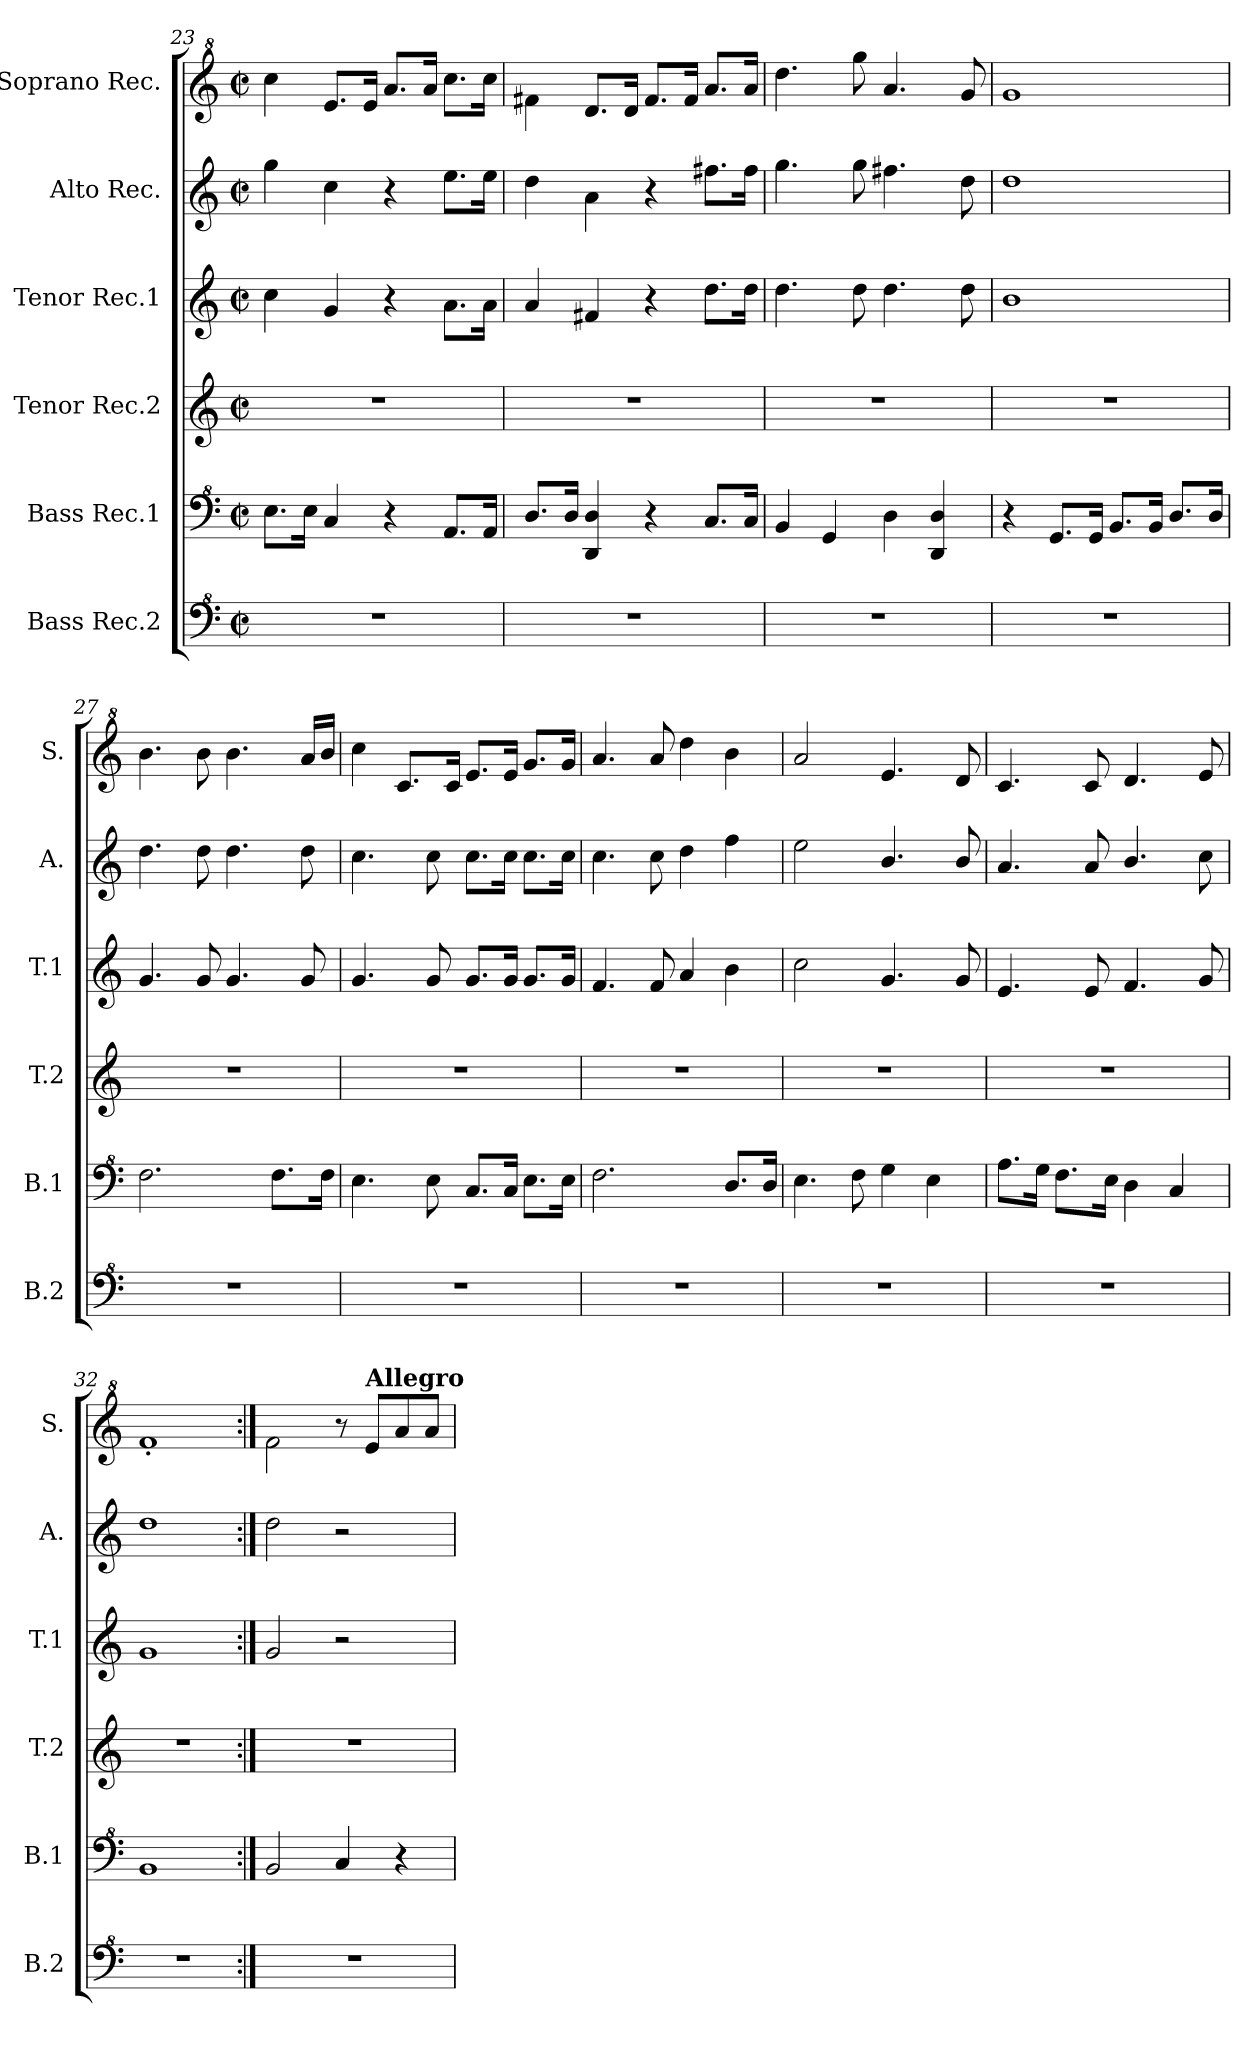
**kern	**kern	**kern	**kern	**kern	**kern
*part6	*part5	*part4	*part3	*part2	*part1
*staff6	*staff5	*staff4	*staff3	*staff2	*staff1
*I"Bass Rec.2	*I"Bass Rec.1	*I"Tenor Rec.2	*I"Tenor Rec.1	*I"Alto Rec.	*I"Soprano Rec.
*I'B.2	*I'B.1	*I'T.2	*I'T.1	*I'A.	*I'S.
*clefF^4	*clefF^4	*clefG2	*clefG2	*clefG2	*clefG^2
*k[]	*k[]	*k[]	*k[]	*k[]	*k[]
*M2/2	*M2/2	*M2/2	*M2/2	*M2/2	*M2/2
*met(c|)	*met(c|)	*met(c|)	*met(c|)	*met(c|)	*met(c|)
=23	=23	=23	=23	=23	=23
1r	8.e\L	1r	4cc\	4gg\	4ccc\
.	16e\Jk	.	.	.	.
.	4c/	.	4g/	4cc\	8.ee/L
.	.	.	.	.	16ee/Jk
.	4r	.	4r	4r	8.aa/L
.	.	.	.	.	16aa/Jk
.	8.A/L	.	8.a\L	8.ee\L	8.ccc\L
.	16A/Jk	.	16a\Jk	16ee\Jk	16ccc\Jk
=24	=24	=24	=24	=24	=24
1r	8.d/L	1r	4a/	4dd\	4ff#X\
.	16d/Jk	.	.	.	.
.	4D/ 4d/	.	4f#X/	4a\	8.dd/L
.	.	.	.	.	16dd/Jk
.	4r	.	4r	4r	8.ff#/L
.	.	.	.	.	16ff#/Jk
.	8.c/L	.	8.dd\L	8.ff#X\L	8.aa/L
.	16c/Jk	.	16dd\Jk	16ff#\Jk	16aa/Jk
=25	=25	=25	=25	=25	=25
1r	4B/	1r	4.dd\	4.gg\	4.ddd\
.	4G/	.	.	.	.
.	.	.	8dd\	8gg\	8ggg\
.	4d\	.	4.dd\	4.ff#X\	4.aa/
.	4D/ 4d/	.	.	.	.
.	.	.	8dd\	8dd\	8gg/
!!LO:LB:g=z
=26	=26	=26	=26	=26	=26
1r	4r	1r	1b	1dd	1gg
.	8.G/L	.	.	.	.
.	16G/Jk	.	.	.	.
.	8.B/L	.	.	.	.
.	16B/Jk	.	.	.	.
.	8.d/L	.	.	.	.
.	16d/Jk	.	.	.	.
=27	=27	=27	=27	=27	=27
1r	2.f\	1r	4.g/	4.dd\	4.bb\
.	.	.	8g/	8dd\	8bb\
.	.	.	4.g/	4.dd\	4.bb\
.	8.f\L	.	.	.	.
.	.	.	8g/	8dd\	16aa/LL
.	16f\Jk	.	.	.	16bb/JJ
=28	=28	=28	=28	=28	=28
1r	4.e\	1r	4.g/	4.cc\	4ccc\
.	.	.	.	.	8.cc/L
.	8e\	.	8g/	8cc\	.
.	.	.	.	.	16cc/Jk
.	8.c/L	.	8.g/L	8.cc\L	8.ee/L
.	16c/Jk	.	16g/Jk	16cc\Jk	16ee/Jk
.	8.e\L	.	8.g/L	8.cc\L	8.gg/L
.	16e\Jk	.	16g/Jk	16cc\Jk	16gg/Jk
=29	=29	=29	=29	=29	=29
1r	2.f\	1r	4.f/	4.cc\	4.aa/
.	.	.	8f/	8cc\	8aa/
.	.	.	4a/	4dd\	4ddd\
.	8.d/L	.	4b\	4ff\	4bb\
.	16d/Jk	.	.	.	.
=30	=30	=30	=30	=30	=30
1r	4.e\	1r	2cc\	2ee\	2aa/
.	8f\	.	.	.	.
.	4g\	.	4.g/	4.b/	4.ee/
.	4e\	.	.	.	.
.	.	.	8g/	8b/	8dd/
=31	=31	=31	=31	=31	=31
1r	8.a\L	1r	4.e/	4.a/	4.cc/
.	16g\Jk	.	.	.	.
.	8.f\L	.	.	.	.
.	.	.	8e/	8a/	8cc/
.	16e\Jk	.	.	.	.
.	4d\	.	4.f/	4.b/	4.dd/
.	4c/	.	.	.	.
.	.	.	8g/	8cc\	8ee/
=32	=32	=32	=32	=32	=32
1r	1B	1r	1g	1dd	1ff'
=33:|!	=33:|!	=33:|!	=33:|!	=33:|!	=33:|!
1r	2B/	1r	2g/	2dd\	2ff\
.	4c/	.	2r	2r	8r
*	*	*	*	*	*MM120
!	!	!	!	!	!LO:TX:a:B:t=Allegro
.	.	.	.	.	8ee/L
.	4r	.	.	.	8aa/
.	.	.	.	.	8aa/J
=	=	=	=	=	=
*-	*-	*-	*-	*-	*-
